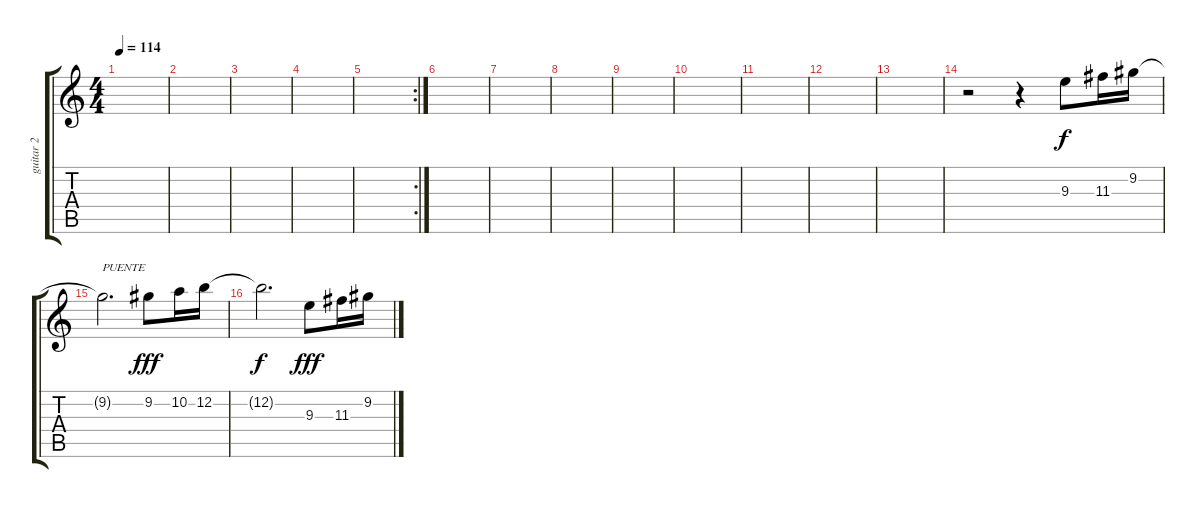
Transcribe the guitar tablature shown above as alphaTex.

\track ("guitar 2" "guitar 2") {instrument distortionguitar}
\staff {score tabs}
\tuning (E4 B3 G3 D3 A2 E2) {hide}
\ts (4 4)
\tempo 114
\clef g2
\ks c
|
|
|
|
\rc 2
|
|
|
|
|
|
|
|
|
r.2 r.4 9.3.8 11.3.16 9.2.16 |
9.2{t}.2{d txt "PUENTE" dy f} 9.2.8{dy fff} 10.2.16 12.2.16 |
12.2{t}.2{d dy f} 9.3.8{dy fff} 11.3.16 9.2.16
